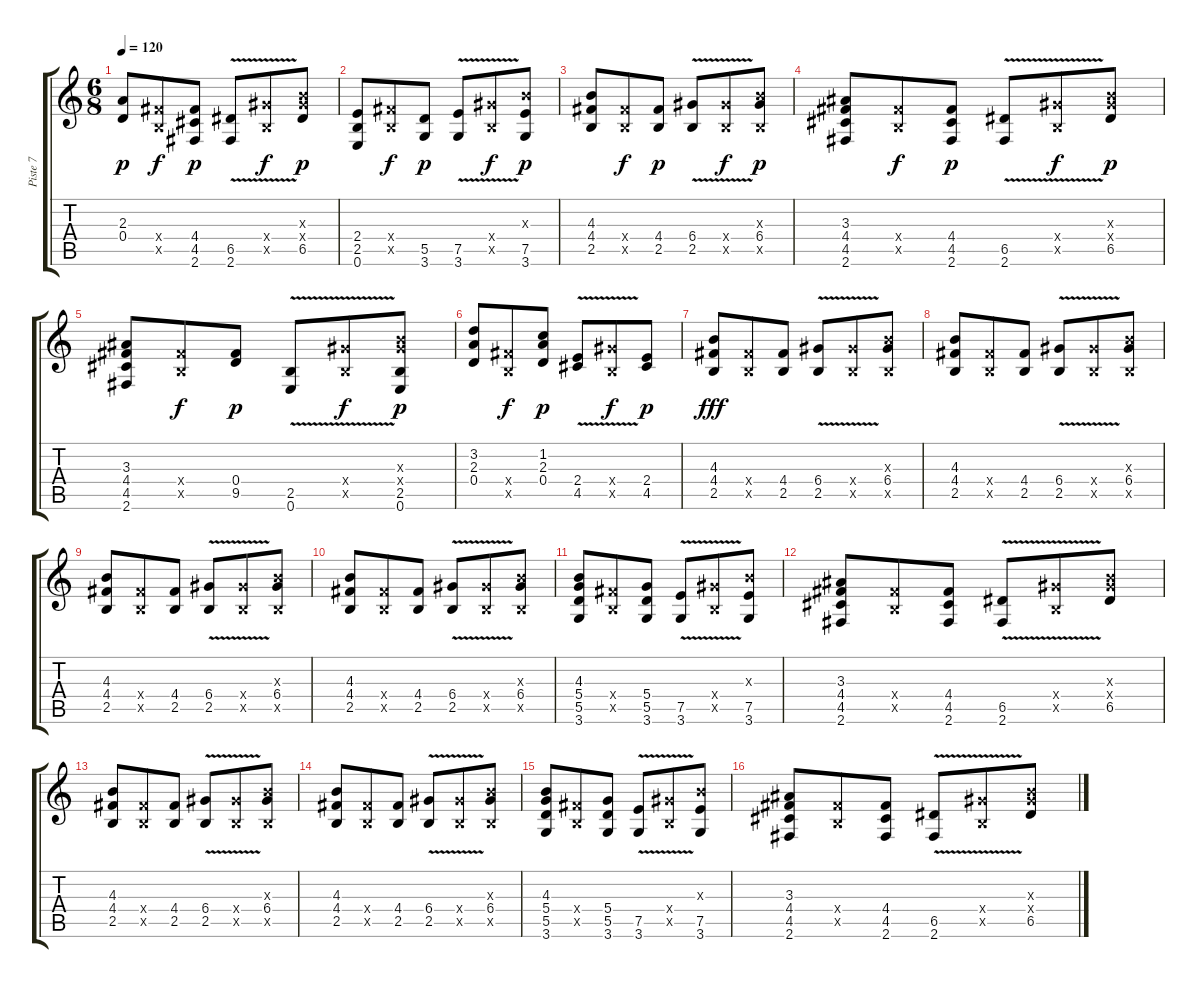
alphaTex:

\track ("Piste 7" "Piste 7") {instrument electricguitarmuted}
\staff {score tabs}
\tuning (E4 B3 G3 D3 A2 E2) {hide}
\ts (6 8)
\tempo 120
\clef g2
\ks c
(2.3 0.4).8{dy p} (4.4{x} 2.5{x}).8{dy f} (4.4 4.5 2.6).8{dy p} (6.5{v} 2.6{v}).8 (6.4{v x} 2.5{v x}).8{dy f} (4.3{x} 6.4{x} 6.5).8{dy p} |
(2.4 2.5 0.6).8 (4.4{x} 2.5{x}).8{dy f} (5.5 3.6).8{dy p} (7.5{v} 3.6{v}).8 (6.4{v x} 2.5{v x}).8{dy f} (4.3{x} 7.5 3.6).8{dy p} |
(4.3 4.4 2.5).8 (4.4{x} 2.5{x}).8{dy f} (4.4 2.5).8{dy p} (6.4{v} 2.5{v}).8 (6.4{v x} 2.5{v x}).8{dy f} (4.3{x} 6.4 2.5{x}).8{dy p} |
(3.3 4.4 4.5 2.6).8 (4.4{x} 2.5{x}).8{dy f} (4.4 4.5 2.6).8{dy p} (6.5{v} 2.6{v}).8 (6.4{v x} 2.5{v x}).8{dy f} (4.3{x} 6.4{x} 6.5).8{dy p} |
(3.3 4.4 4.5 2.6).8 (4.4{x} 2.5{x}).8{dy f} (0.4 9.5).8{dy p} (2.5{v} 0.6{v}).8 (6.4{v x} 2.5{v x}).8{dy f} (4.3{x} 6.4{x} 2.5 0.6).8{dy p} |
(3.2 2.3 0.4).8 (4.4{x} 2.5{x}).8{dy f} (1.2 2.3 0.4).8{dy p} (2.4{v} 4.5{v}).8 (6.4{v x} 2.5{v x}).8{dy f} (2.4 4.5).8{dy p} |
(4.3 4.4 2.5).8{dy fff} (4.4{x} 2.5{x}).8 (4.4 2.5).8 (6.4{v} 2.5{v}).8 (6.4{v x} 2.5{v x}).8 (4.3{x} 6.4 2.5{x}).8 |
(4.3 4.4 2.5).8 (4.4{x} 2.5{x}).8 (4.4 2.5).8 (6.4{v} 2.5{v}).8 (6.4{v x} 2.5{v x}).8 (4.3{x} 6.4 2.5{x}).8 |
(4.3 4.4 2.5).8 (4.4{x} 2.5{x}).8 (4.4 2.5).8 (6.4{v} 2.5{v}).8 (6.4{v x} 2.5{v x}).8 (4.3{x} 6.4 2.5{x}).8 |
(4.3 4.4 2.5).8 (4.4{x} 2.5{x}).8 (4.4 2.5).8 (6.4{v} 2.5{v}).8 (6.4{v x} 2.5{v x}).8 (4.3{x} 6.4 2.5{x}).8 |
(4.3 5.4 5.5 3.6).8 (4.4{x} 2.5{x}).8 (5.4 5.5 3.6).8 (7.5{v} 3.6{v}).8 (6.4{v x} 2.5{v x}).8 (4.3{x} 7.5 3.6).8 |
(3.3 4.4 4.5 2.6).8 (4.4{x} 2.5{x}).8 (4.4 4.5 2.6).8 (6.5{v} 2.6{v}).8 (6.4{v x} 2.5{v x}).8 (4.3{x} 6.4{x} 6.5).8 |
(4.3 4.4 2.5).8 (4.4{x} 2.5{x}).8 (4.4 2.5).8 (6.4{v} 2.5{v}).8 (6.4{v x} 2.5{v x}).8 (4.3{x} 6.4 2.5{x}).8 |
(4.3 4.4 2.5).8 (4.4{x} 2.5{x}).8 (4.4 2.5).8 (6.4{v} 2.5{v}).8 (6.4{v x} 2.5{v x}).8 (4.3{x} 6.4 2.5{x}).8 |
(4.3 5.4 5.5 3.6).8 (4.4{x} 2.5{x}).8 (5.4 5.5 3.6).8 (7.5{v} 3.6{v}).8 (6.4{v x} 2.5{v x}).8 (4.3{x} 7.5 3.6).8 |
(3.3 4.4 4.5 2.6).8 (4.4{x} 2.5{x}).8 (4.4 4.5 2.6).8 (6.5{v} 2.6{v}).8 (6.4{v x} 2.5{v x}).8 (4.3{x} 6.4{x} 6.5).8
